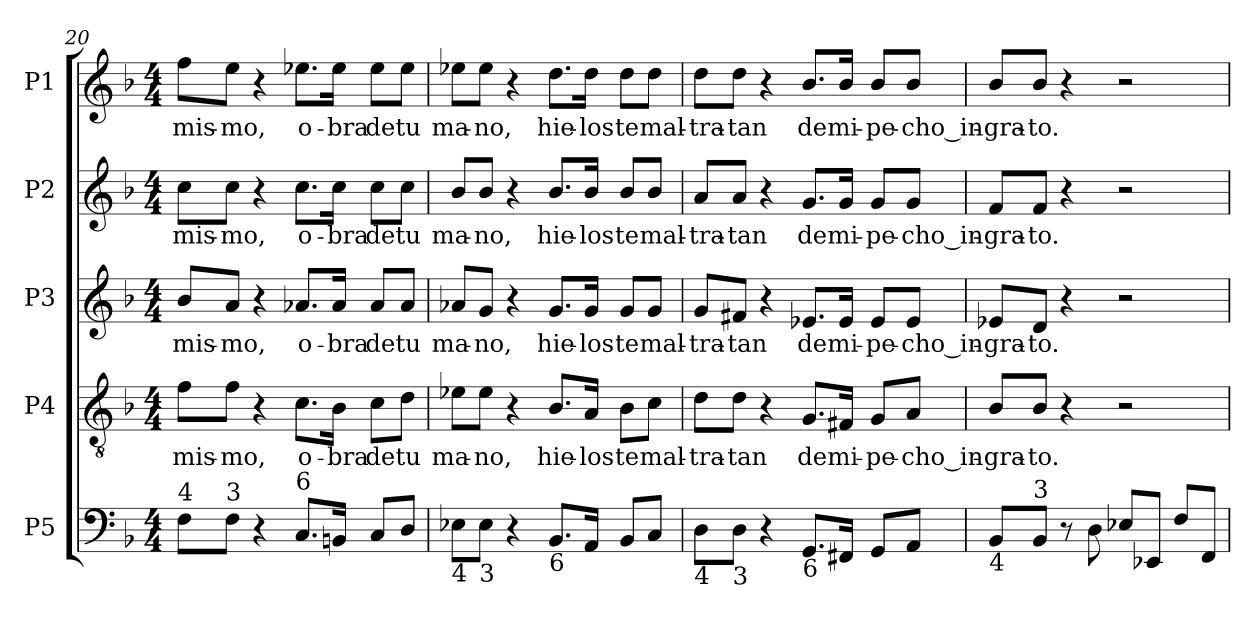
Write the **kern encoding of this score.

**kern	**kern	**text	**kern	**text	**kern	**text	**kern	**text
*part5	*part4	*part4	*part3	*part3	*part2	*part2	*part1	*part1
*staff5	*staff4	*staff4	*staff3	*staff3	*staff2	*staff2	*staff1	*staff1
*I"P5	*I"P4	*	*I"P3	*	*I"P2	*	*I"P1	*
*clefF4	*clefGv2	*	*clefG2	*	*clefG2	*	*clefG2	*
*	*ITrd7c12	*	*	*	*	*	*	*
*k[b-]	*k[b-]	*	*k[b-]	*	*k[b-]	*	*k[b-]	*
*F:	*F:	*	*F:	*	*F:	*	*F:	*
*M4/4	*M4/4	*	*M4/4	*	*M4/4	*	*M4/4	*
=20	=20	=20	=20	=20	=20	=20	=20	=20
!	!	!LO:LY:b:color=#000000	!	!	!	!	!	!
!	!	!	!	!LO:LY:b:color=#000000	!	!	!	!
!	!	!	!	!	!	!LO:LY:b:color=#000000	!	!
!LO:TX:a:t=4	!	!	!	!	!	!	!	!
!	!	!	!	!	!	!	!	!LO:LY:b:color=#000000
8Fi\L	8Fi\L	-mis-	8b-i/L	-mis-	8cci\L	-mis-	8ffi\L	-mis-
!	!	!LO:LY:b:color=#000000	!	!	!	!	!	!
!	!	!	!	!LO:LY:b:color=#000000	!	!	!	!
!	!	!	!	!	!	!LO:LY:b:color=#000000	!	!
!LO:TX:a:t=3	!	!	!	!	!	!	!	!
!	!	!	!	!	!	!	!	!LO:LY:b:color=#000000
8Fi\J	8Fi\J	-mo,	8ai/J	-mo,	8cci\J	-mo,	8eei\J	-mo,
4r	4r	.	4r	.	4r	.	4r	.
!	!	!LO:LY:b:color=#000000	!	!	!	!	!	!
!	!	!	!	!LO:LY:b:color=#000000	!	!	!	!
!	!	!	!	!	!	!LO:LY:b:color=#000000	!	!
!LO:TX:a:t=6	!	!	!	!	!	!	!	!
!	!	!	!	!	!	!	!	!LO:LY:b:color=#000000
8.Ci/L	8.Ci\L	o-	8.a-Xi/L	o-	8.cci\L	o-	8.ee-Xi\L	o-
!	!	!LO:LY:b:color=#000000	!	!	!	!	!	!
!	!	!	!	!LO:LY:b:color=#000000	!	!	!	!
!	!	!	!	!	!	!LO:LY:b:color=#000000	!	!
!	!	!	!	!	!	!	!	!LO:LY:b:color=#000000
16BBni/Jk	16BB-i\Jk	-bra	16a-i/Jk	-bra	16cci\Jk	-bra	16ee-i\Jk	-bra
!	!	!LO:LY:b:color=#000000	!	!	!	!	!	!
!	!	!	!	!LO:LY:b:color=#000000	!	!	!	!
!	!	!	!	!	!	!LO:LY:b:color=#000000	!	!
!	!	!	!	!	!	!	!	!LO:LY:b:color=#000000
8Ci/L	8Ci\L	de	8a-i/L	de	8cci\L	de	8ee-i\L	de
!	!	!LO:LY:b:color=#000000	!	!	!	!	!	!
!	!	!	!	!LO:LY:b:color=#000000	!	!	!	!
!	!	!	!	!	!	!LO:LY:b:color=#000000	!	!
!	!	!	!	!	!	!	!	!LO:LY:b:color=#000000
8Di/J	8Di\J	tu	8a-i/J	tu	8cci\J	tu	8ee-i\J	tu
!!LO:LB:g=z
=21	=21	=21	=21	=21	=21	=21	=21	=21
!	!	!LO:LY:b:color=#000000	!	!	!	!	!	!
!	!	!	!	!LO:LY:b:color=#000000	!	!	!	!
!	!	!	!	!	!	!LO:LY:b:color=#000000	!	!
!LO:TX:b:t=4	!	!	!	!	!	!	!	!
!	!	!	!	!	!	!	!	!LO:LY:b:color=#000000
8E-Xi\L	8E-Xi\L	ma-	8a-Xi/L	ma-	8b-i/L	ma-	8ee-Xi\L	ma-
!	!	!LO:LY:b:color=#000000	!	!	!	!	!	!
!	!	!	!	!LO:LY:b:color=#000000	!	!	!	!
!	!	!	!	!	!	!LO:LY:b:color=#000000	!	!
!LO:TX:b:t=3	!	!	!	!	!	!	!	!
!	!	!	!	!	!	!	!	!LO:LY:b:color=#000000
8E-i\J	8E-i\J	-no,	8gi/J	-no,	8b-i/J	-no,	8ee-i\J	-no,
4r	4r	.	4r	.	4r	.	4r	.
!	!	!LO:LY:b:color=#000000	!	!	!	!	!	!
!	!	!	!	!LO:LY:b:color=#000000	!	!	!	!
!	!	!	!	!	!	!LO:LY:b:color=#000000	!	!
!LO:TX:b:t=6	!	!	!	!	!	!	!	!
!	!	!	!	!	!	!	!	!LO:LY:b:color=#000000
8.BB-i/L	8.BB-i/L	hie-	8.gi/L	hie-	8.b-i/L	hie-	8.ddi\L	hie-
!	!	!LO:LY:b:color=#000000	!	!	!	!	!	!
!	!	!	!	!LO:LY:b:color=#000000	!	!	!	!
!	!	!	!	!	!	!LO:LY:b:color=#000000	!	!
!	!	!	!	!	!	!	!	!LO:LY:b:color=#000000
16AAi/Jk	16AAi/Jk	-los	16gi/Jk	-los	16b-i/Jk	-los	16ddi\Jk	-los
!	!	!LO:LY:b:color=#000000	!	!	!	!	!	!
!	!	!	!	!LO:LY:b:color=#000000	!	!	!	!
!	!	!	!	!	!	!LO:LY:b:color=#000000	!	!
!	!	!	!	!	!	!	!	!LO:LY:b:color=#000000
8BB-i/L	8BB-i\L	te	8gi/L	te	8b-i/L	te	8ddi\L	te
!	!	!LO:LY:b:color=#000000	!	!	!	!	!	!
!	!	!	!	!LO:LY:b:color=#000000	!	!	!	!
!	!	!	!	!	!	!LO:LY:b:color=#000000	!	!
!	!	!	!	!	!	!	!	!LO:LY:b:color=#000000
8Ci/J	8Ci\J	mal-	8gi/J	mal-	8b-i/J	mal-	8ddi\J	mal-
=22	=22	=22	=22	=22	=22	=22	=22	=22
!	!	!LO:LY:b:color=#000000	!	!	!	!	!	!
!	!	!	!	!LO:LY:b:color=#000000	!	!	!	!
!	!	!	!	!	!	!LO:LY:b:color=#000000	!	!
!LO:TX:b:t=4	!	!	!	!	!	!	!	!
!	!	!	!	!	!	!	!	!LO:LY:b:color=#000000
8Di\L	8Di\L	-tra-	8gi/L	-tra-	8ai/L	-tra-	8ddi\L	-tra-
!	!	!LO:LY:b:color=#000000	!	!	!	!	!	!
!	!	!	!	!LO:LY:b:color=#000000	!	!	!	!
!	!	!	!	!	!	!LO:LY:b:color=#000000	!	!
!LO:TX:b:t=3	!	!	!	!	!	!	!	!
!	!	!	!	!	!	!	!	!LO:LY:b:color=#000000
8Di\J	8Di\J	-tan	8f#Xi/J	-tan	8ai/J	-tan	8ddi\J	-tan
4r	4r	.	4r	.	4r	.	4r	.
!	!	!LO:LY:b:color=#000000	!	!	!	!	!	!
!	!	!	!	!LO:LY:b:color=#000000	!	!	!	!
!	!	!	!	!	!	!LO:LY:b:color=#000000	!	!
!LO:TX:b:t=6	!	!	!	!	!	!	!	!
!	!	!	!	!	!	!	!	!LO:LY:b:color=#000000
8.GGi/L	8.GGi/L	de	8.e-Xi/L	de	8.gi/L	de	8.b-i/L	de
!	!	!LO:LY:b:color=#000000	!	!	!	!	!	!
!	!	!	!	!LO:LY:b:color=#000000	!	!	!	!
!	!	!	!	!	!	!LO:LY:b:color=#000000	!	!
!	!	!	!	!	!	!	!	!LO:LY:b:color=#000000
16FF#Xi/Jk	16FF#Xi/Jk	mi-	16e-i/Jk	mi-	16gi/Jk	mi-	16b-i/Jk	mi-
!	!	!LO:LY:b:color=#000000	!	!	!	!	!	!
!	!	!	!	!LO:LY:b:color=#000000	!	!	!	!
!	!	!	!	!	!	!LO:LY:b:color=#000000	!	!
!	!	!	!	!	!	!	!	!LO:LY:b:color=#000000
8GGi/L	8GGi/L	-pe-	8e-i/L	-pe-	8gi/L	-pe-	8b-i/L	-pe-
!	!	!LO:LY:b:color=#000000	!	!	!	!	!	!
!	!	!	!	!LO:LY:b:color=#000000	!	!	!	!
!	!	!	!	!	!	!LO:LY:b:color=#000000	!	!
!	!	!	!	!	!	!	!	!LO:LY:b:color=#000000
8AAi/J	8AAi/J	-cho_in-	8e-i/J	-cho_in-	8gi/J	-cho_in-	8b-i/J	-cho_in-
=23	=23	=23	=23	=23	=23	=23	=23	=23
!	!	!LO:LY:b:color=#000000	!	!	!	!	!	!
!	!	!	!	!LO:LY:b:color=#000000	!	!	!	!
!	!	!	!	!	!	!LO:LY:b:color=#000000	!	!
!LO:TX:b:t=4	!	!	!	!	!	!	!	!
!	!	!	!	!	!	!	!	!LO:LY:b:color=#000000
8BB-i/L	8BB-i/L	-gra-	8e-Xi/L	-gra-	8fi/L	-gra-	8b-i/L	-gra-
!	!	!LO:LY:b:color=#000000	!	!	!	!	!	!
!	!	!	!	!LO:LY:b:color=#000000	!	!	!	!
!	!	!	!	!	!	!LO:LY:b:color=#000000	!	!
!LO:TX:a:t=3	!	!	!	!	!	!	!	!
!	!	!	!	!	!	!	!	!LO:LY:b:color=#000000
8BB-i/J	8BB-i/J	-to.	8di/J	-to.	8fi/J	-to.	8b-i/J	-to.
8r	4r	.	4r	.	4r	.	4r	.
8Di\	.	.	.	.	.	.	.	.
8E-Xi/L	2r	.	2r	.	2r	.	2r	.
8EE-Xi/J	.	.	.	.	.	.	.	.
8Fi/L	.	.	.	.	.	.	.	.
8FFi/J	.	.	.	.	.	.	.	.
=	=	=	=	=	=	=	=	=
*-	*-	*-	*-	*-	*-	*-	*-	*-
